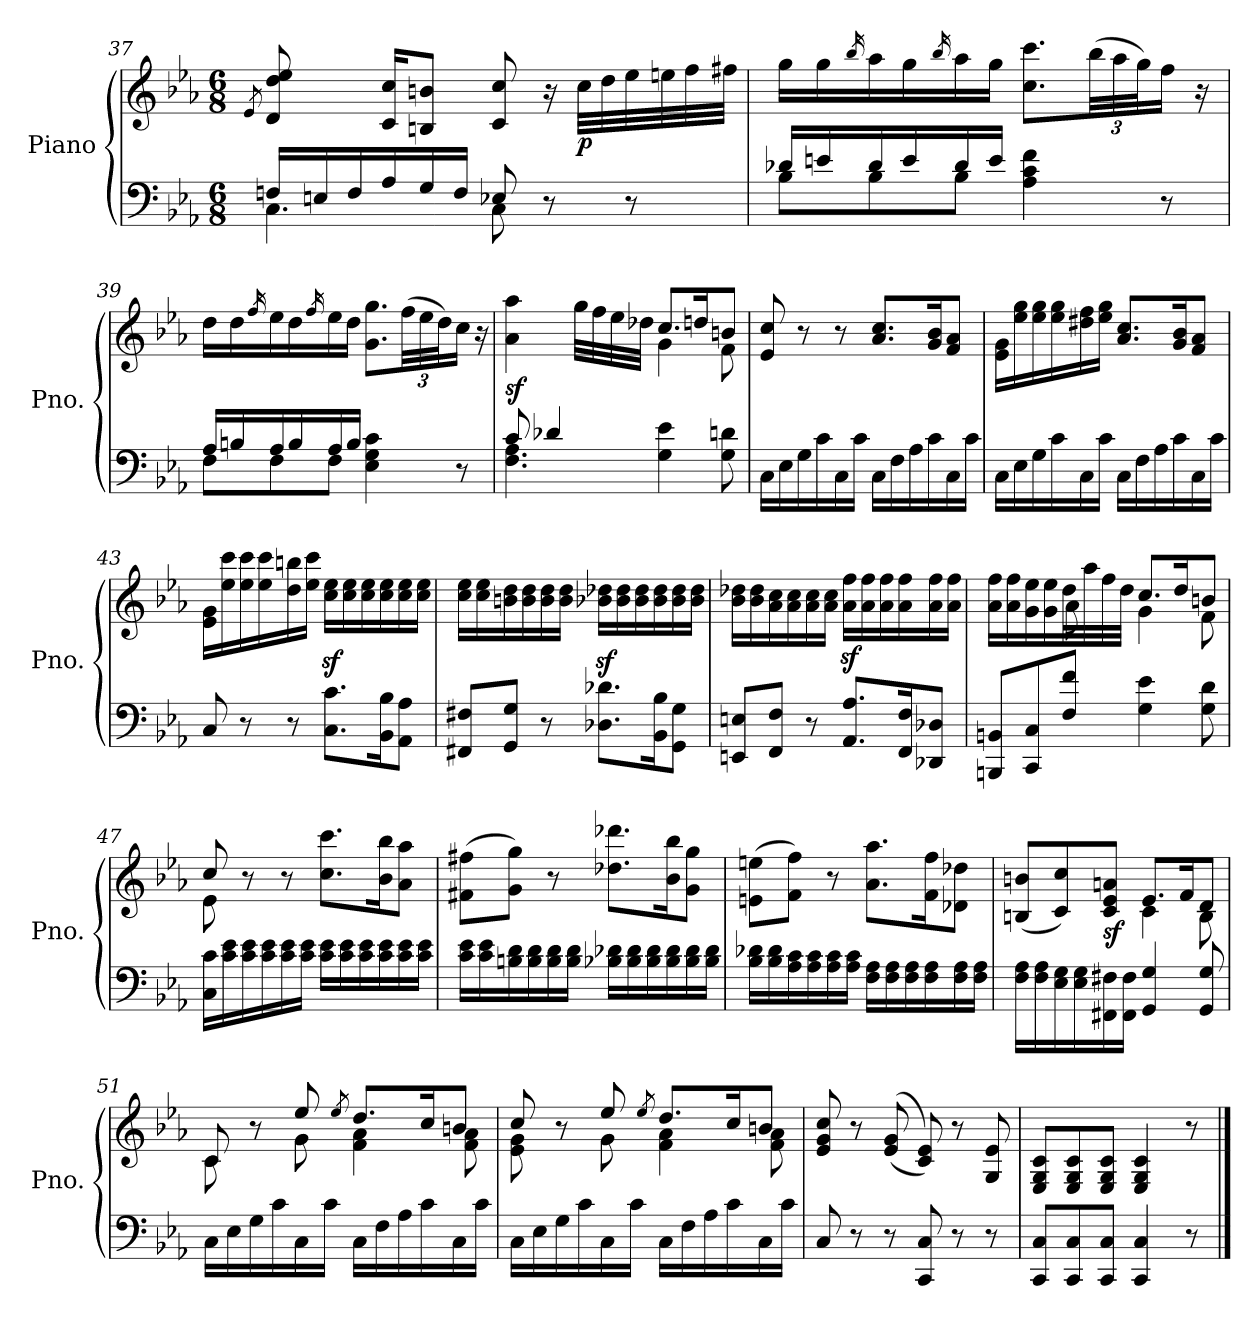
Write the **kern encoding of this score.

**kern	**kern	**dynam
*part1	*part1	*part1
*staff2	*staff1	*staff1/2
*I"Piano	*	*
*I'Pno.	*	*
*clefF4	*clefG2	*
*k[b-e-a-]	*k[b-e-a-]	*
*M6/8	*M6/8	*
=37	=37	=37
.	8qe-/	.
*^	*	*
16Fn/LL	4.C\	8d/ 8dd/ 8ee-/	.
16En/	.	.	.
16F/	.	16ryy	.
16A-/	.	16c/ 16cc/KL	.
16G/	.	8Bn/ 8bn/J	.
16F/JJ	.	.	.
8E-X/	8C\	8c/ 8cc/	.
8r	8ryy	16r	.
!	!	!	!LO:DY:b
.	.	32cc\LLL	p
.	.	32dd\	.
8r	8ryy	32ee-\	.
.	.	32een\	.
.	.	32ff\	.
.	.	32ff#X\JJJ	.
!!LO:LB:g=z
=38	=38	=38	=38
16d-X/LL	8B-\L	16gg\LL	.
16en/	.	16gg\	.
.	.	16qbb-/	.
16d-/	8B-\	16aa-\	.
16e/	.	16gg\	.
.	.	16qbb-/	.
16d-/	8B-\J	16aa-\	.
16e/JJ	.	16gg\JJ	.
4A-\ 4c\ 4f\	4.ryy	8.cc\ 8.ccc\L	.
*	*	*Xbrackettup	*
.	.	(48bb-\LL	.
.	.	48aa-\	.
.	.	48gg\J)	.
8r	.	16ff\JJ	.
.	.	16r	.
=39	=39	=39	=39
16A-/LL	8F\L	16dd\LL	.
16Bn/	.	16dd\	.
.	.	16qff/	.
16A-/	8F\	16ee-\	.
16B/	.	16dd\	.
.	.	16qff/	.
16A-/	8F\J	16ee-\	.
16B/JJ	.	16dd\JJ	.
4E-\ 4G\ 4c\	4.ryy	8.g\ 8.gg\L	.
.	.	(48ff\LL	.
.	.	48ee-\	.
.	.	48dd\J)	.
8r	.	16cc\JJ	.
.	.	16r	.
=40	=40	=40	=40
*	*	*^	*
!	!	!	!	!LO:DY:b
8c/	4.F\ 4.A-\	4a-\ 4aa-\	4.ryy	sf
4d-X/	.	.	.	.
.	.	32gg\LLL	.	.
.	.	32ff\	.	.
.	.	32ee-\	.	.
.	.	32dd-X\JJJ	.	.
4G\ 4e-\	4.ryy	8.cc/L	4g\	.
.	.	16ddn/K	.	.
8G\ 8dn\	.	8bn/J	8f\	.
*v	*v	*	*	*
*	*v	*v	*
!!LO:LB:g=z
=41	=41	=41
16C\LL	8e-/ 8cc/	.
16E-\	.	.
16G\	8r	.
16c\	.	.
16C\	8r	.
16c\JJ	.	.
16C\LL	8.a-/ 8.cc/L	.
16F\	.	.
16A-\	.	.
16c\	16g/ 16b-/K	.
16C\	8f/ 8a-/J	.
16c\JJ	.	.
=42	=42	=42
16C\LL	16e-\ 16g\LL	.
16E-\	16ee-\ 16gg\	.
16G\	16ee-\ 16gg\	.
16c\	16ee-\ 16gg\	.
16C\	16dd#X\ 16ff\	.
16c\JJ	16ee-\ 16gg\JJ	.
16C\LL	8.a-/ 8.cc/L	.
16F\	.	.
16A-\	.	.
16c\	16g/ 16b-/K	.
16C\	8f/ 8a-/J	.
16c\JJ	.	.
=43	=43	=43
8C/	16e-\ 16g\LL	.
.	16ee-\ 16ccc\	.
8r	16ee-\ 16ccc\	.
.	16ee-\ 16ccc\	.
8r	16dd\ 16bbn\	.
.	16ee-\ 16ccc\JJ	.
8.C\ 8.c\L	16cc\z< 16ee-\z<LL	.
.	16cc\ 16ee-\	.
.	16cc\ 16ee-\	.
16BB-\ 16B-\K	16cc\ 16ee-\	.
8AA-\ 8A-\J	16cc\ 16ee-\	.
.	16cc\ 16ee-\JJ	.
!!LO:LB:g=z
=44	=44	=44
8FF#X/ 8F#X/L	16cc\ 16ee-\LL	.
.	16cc\ 16ee-\	.
8GG/ 8G/J	16bn\ 16dd\	.
.	16b\ 16dd\	.
8r	16b\ 16dd\	.
.	16b\ 16dd\JJ	.
8.D-X\ 8.d-X\L	16b-X\z< 16dd-X\z<LL	.
.	16b-\ 16dd-\	.
.	16b-\ 16dd-\	.
16BB-\ 16B-\K	16b-\ 16dd-\	.
8GG\ 8G\J	16b-\ 16dd-\	.
.	16b-\ 16dd-\JJ	.
!!LO:LB:g=z
=45	=45	=45
8EEn/ 8En/L	16b-\ 16dd-X\LL	.
.	16b-\ 16dd-\	.
8FF/ 8F/J	16a-\ 16cc\	.
.	16a-\ 16cc\	.
8r	16a-\ 16cc\	.
.	16a-\ 16cc\JJ	.
8.AA-/ 8.A-/L	16a-\z< 16ff\z<LL	.
.	16a-\ 16ff\	.
.	16a-\ 16ff\	.
16FF/ 16F/K	16a-\ 16ff\	.
8DD-X/ 8D-X/J	16a-\ 16ff\	.
.	16a-\ 16ff\JJ	.
=46	=46	=46
*	*^	*
8BBBn/ 8BBn/L	16a-\ 16ff\LL	8ryy	.
.	16a-\ 16ff\	.	.
8CC/ 8C/	16g\ 16ee-\	8ryy	.
.	16g\ 16ee-\	.	.
8F/ 8f/J	32dd\L	8a-\	.
.	32aa-\	.	.
.	32ff\	.	.
.	32dd\JJJ	.	.
4G\ 4e-\	8.cc/L	4g\	.
.	16dd/K	.	.
8G\ 8d\	8bn/J	8f\	.
=47	=47	=47	=47
16C\ 16c\LL	8cc/	8e-\	.
16c\ 16e-\	.	.	.
16c\ 16e-\	8r	8ryy	.
16c\ 16e-\	.	.	.
16c\ 16e-\	8r	8ryy	.
16c\ 16e-\JJ	.	.	.
16c\ 16e-\LL	8.cc\ 8.ccc\L	4.ryy	.
16c\ 16e-\	.	.	.
16c\ 16e-\	.	.	.
16c\ 16e-\	16b-\ 16bb-\K	.	.
16c\ 16e-\	8a-\ 8aa-\J	.	.
16c\ 16e-\JJ	.	.	.
*	*v	*v	*
!!LO:PB:g=z
=48	=48	=48
16c\ 16e-\LL	(8f#X\ 8ff#X\L	.
16c\ 16e-\	.	.
16Bn\ 16d\	8g\ 8gg\J)	.
16B\ 16d\	.	.
16B\ 16d\	8r	.
16B\ 16d\JJ	.	.
16B-X\ 16d-X\LL	8.dd-X\ 8.ddd-X\L	.
16B-\ 16d-\	.	.
16B-\ 16d-\	.	.
16B-\ 16d-\	16b-\ 16bb-\K	.
16B-\ 16d-\	8g\ 8gg\J	.
16B-\ 16d-\JJ	.	.
=49	=49	=49
16B-\ 16d-X\LL	(8en\ 8een\L	.
16B-\ 16d-\	.	.
16A-\ 16c\	8f\ 8ff\J)	.
16A-\ 16c\	.	.
16A-\ 16c\	8r	.
16A-\ 16c\JJ	.	.
16F\ 16A-\LL	8.a-\ 8.aa-\L	.
16F\ 16A-\	.	.
16F\ 16A-\	.	.
16F\ 16A-\	16f\ 16ff\K	.
16F\ 16A-\	8d-X\ 8dd-X\J	.
16F\ 16A-\JJ	.	.
=50	=50	=50
*	*^	*
16F\ 16A-\LL	(8Bn/ 8bn/L	4.ryy	.
16F\ 16A-\	.	.	.
16E-\ 16G\	8c/ 8cc/)	.	.
16E-\ 16G\	.	.	.
!	!	!	!LO:DY:b
16FF#X\ 16F#X\	8c/ 8e-/ 8an/J	.	sf
16FF#\ 16F#\JJ	.	.	.
4GG/ 4G/	8.e-/L	4c\	.
.	16f/K	.	.
8GG/ 8G/	8d/J	8B\	.
!!LO:LB:g=z	!!
=51	=51	=51	=51
16C\LL	8c/	8c\	.
16E-\	.	.	.
16G\	8r	8ryy	.
16c\	.	.	.
16C\	8ee-/	8g\	.
16c\JJ	.	.	.
.	8qee-/	.	.
16C\LL	8.dd/L	4f\ 4a-\	.
16F\	.	.	.
16A-\	.	.	.
16c\	16cc/K	.	.
16C\	8bn/J	8f\ 8a-\	.
16c\JJ	.	.	.
=52	=52	=52	=52
16C\LL	8cc/	8e-\ 8g\	.
16E-\	.	.	.
16G\	8r	8ryy	.
16c\	.	.	.
16C\	8ee-/	8g\	.
16c\JJ	.	.	.
.	8qee-/	.	.
16C\LL	8.dd/L	4f\ 4a-\	.
16F\	.	.	.
16A-\	.	.	.
16c\	16cc/K	.	.
16C\	8bn/J	8f\ 8a-\	.
16c\JJ	.	.	.
*	*v	*v	*
=53	=53	=53
8C/	8e-/ 8g/ 8cc/	.
8r	8r	.
8r	((8e-/ 8g/	.
8CC/ 8C/	8c/ 8e-/))	.
8r	8r	.
8r	8G/ 8e-/	.
=54	=54	=54
8CC/ 8C/L	8E-/ 8G/ 8c/L	.
8CC/ 8C/	8E-/ 8G/ 8c/	.
8CC/ 8C/J	8E-/ 8G/ 8c/J	.
4CC/ 4C/	4E-/ 4G/ 4c/	.
8r	8r	.
==	==	==
*-	*-	*-
